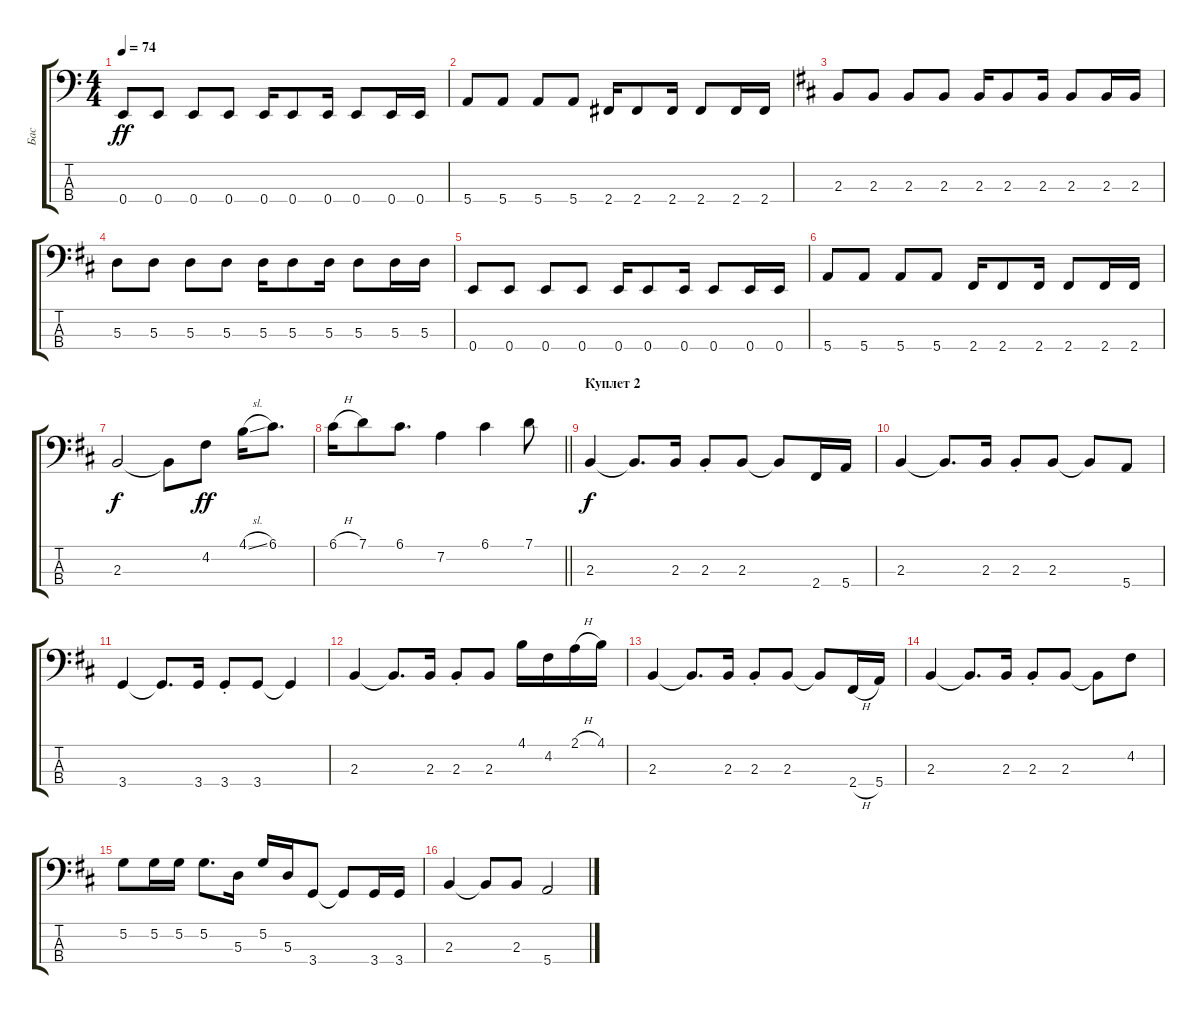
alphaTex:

\track ("Бас" "Бас") {instrument electricbassfinger}
\staff {score tabs}
\tuning (G2 D2 A1 E1) {hide}
\ts (4 4)
\tempo 74
\clef f4
\ks c
0.4.8{dy ff} 0.4.8 0.4.8 0.4.8 0.4.16 0.4.8 0.4.16 0.4.8 0.4.16 0.4.16 |
5.4.8 5.4.8 5.4.8 5.4.8 2.4.16 2.4.8 2.4.16 2.4.8 2.4.16 2.4.16 |
\ks bminor
2.3.8 2.3.8 2.3.8 2.3.8 2.3.16 2.3.8 2.3.16 2.3.8 2.3.16 2.3.16 |
5.3.8 5.3.8 5.3.8 5.3.8 5.3.16 5.3.8 5.3.16 5.3.8 5.3.16 5.3.16 |
0.4.8 0.4.8 0.4.8 0.4.8 0.4.16 0.4.8 0.4.16 0.4.8 0.4.16 0.4.16 |
5.4.8 5.4.8 5.4.8 5.4.8 2.4.16 2.4.8 2.4.16 2.4.8 2.4.16 2.4.16 |
2.3.2{dy f} 2.3{t}.8 4.2.8{dy ff} 4.1{sl}.16 6.1.8{d} |
\barLineRight lightlight
6.1{h}.16 7.1.8 6.1.8{d} 7.2.4 6.1.4 7.1.8 |
\section ("" "Куплет 2")
2.3.4{dy f} 2.3{t}.8{d} 2.3.16 2.3{st}.8 2.3.8 2.3{t}.8 2.4.16 5.4.16 |
2.3.4 2.3{t}.8{d} 2.3.16 2.3{st}.8 2.3.8 2.3{t}.8 5.4.8 |
3.4.4 3.4{t}.8{d} 3.4.16 3.4{st}.8 3.4.8 3.4{t}.4 |
2.3.4 2.3{t}.8{d} 2.3.16 2.3{st}.8 2.3.8 4.1.16 4.2.16 2.1{h}.16 4.1.16 |
2.3.4 2.3{t}.8{d} 2.3.16 2.3{st}.8 2.3.8 2.3{t}.8 2.4{h}.16 5.4.16 |
2.3.4 2.3{t}.8{d} 2.3.16 2.3{st}.8 2.3.8 2.3{t}.8 4.2.8 |
5.2.8 5.2.16 5.2.16 5.2.8{d} 5.3.16 5.2.16 5.3.16 3.4.8 3.4{t}.8 3.4.16 3.4.16 |
2.3.4 2.3{t}.8 2.3.8 5.4.2
